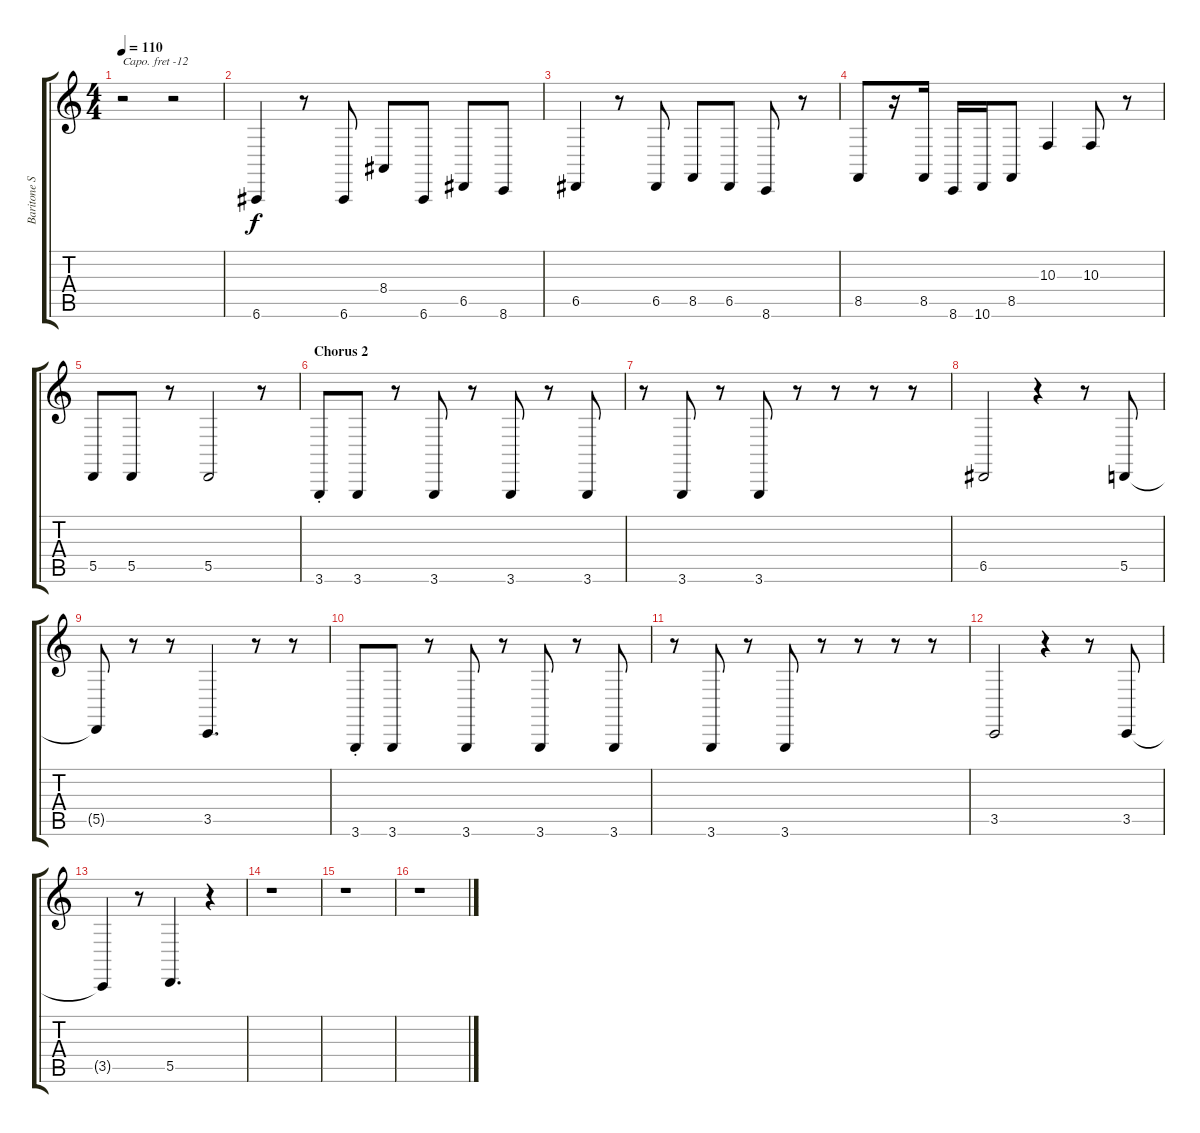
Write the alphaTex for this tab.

\track ("Baritone Sax" "Baritone S") {instrument baritonesax}
\staff {score tabs}
\capo -12
\tuning (E4 B3 G3 D3 A2 E2) {hide}
\ts (4 4)
\tempo 110
\clef g2
\ks c
r.2{dy f} r.2 |
6.6.4 r.8 6.6.8 8.4.8 6.6.8 6.5.8 8.6.8 |
6.5.4 r.8 6.5.8 8.5.8 6.5.8 8.6.8 r.8 |
8.5.8 r.16 8.5.16 8.6.16 10.6.16 8.5.8 10.3.4 10.3.8 r.8 |
5.5.8 5.5.8 r.8 5.5.2 r.8 |
\section ("" "Chorus 2")
3.6{st}.8 3.6.8 r.8 3.6.8 r.8 3.6.8 r.8 3.6.8 |
r.8 3.6.8 r.8 3.6.8 r.8 r.8 r.8 r.8 |
6.5.2 r.4 r.8 5.5.8 |
5.5{t}.8 r.8 r.8 3.5.4{d} r.8 r.8 |
3.6{st}.8 3.6.8 r.8 3.6.8 r.8 3.6.8 r.8 3.6.8 |
r.8 3.6.8 r.8 3.6.8 r.8 r.8 r.8 r.8 |
3.5.2 r.4 r.8 3.5.8 |
3.5{t}.4 r.8 5.5.4{d} r.4 |
r.1 |
r.1 |
r.1
